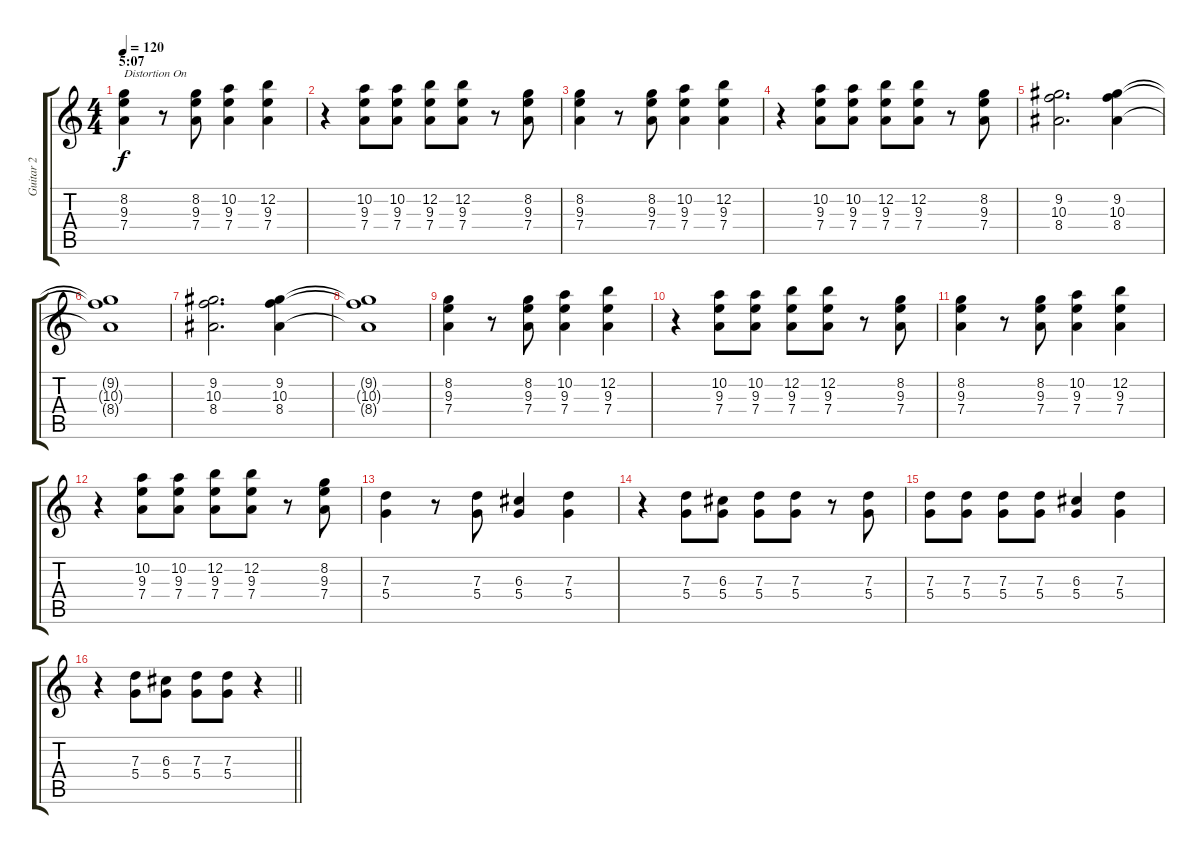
\track ("Guitar 2" "Guitar 2") {instrument acousticguitarsteel}
\staff {score tabs}
\tuning (E4 B3 G3 D3 A2 D2) {hide}
\ts (4 4)
\section ("" "5:07")
\tempo 120
\clef g2
\ks c
(8.2 9.3 7.4).4{txt "Distortion On" dy f volume 10 balance 4 instrument distortionguitar} r.8 (8.2 9.3 7.4).8 (10.2 9.3 7.4).4 (12.2 9.3 7.4).4 |
r.4 (10.2 9.3 7.4).8 (10.2 9.3 7.4).8 (12.2 9.3 7.4).8 (12.2 9.3 7.4).8 r.8 (8.2 9.3 7.4).8 |
(8.2 9.3 7.4).4 r.8 (8.2 9.3 7.4).8 (10.2 9.3 7.4).4 (12.2 9.3 7.4).4 |
r.4 (10.2 9.3 7.4).8 (10.2 9.3 7.4).8 (12.2 9.3 7.4).8 (12.2 9.3 7.4).8 r.8 (8.2 9.3 7.4).8 |
(9.2 10.3 8.4).2{d} (9.2 10.3 8.4).4 |
(9.2{t} 10.3{t} 8.4{t}).1 |
(9.2 10.3 8.4).2{d} (9.2 10.3 8.4).4 |
(9.2{t} 10.3{t} 8.4{t}).1 |
(8.2 9.3 7.4).4 r.8 (8.2 9.3 7.4).8 (10.2 9.3 7.4).4 (12.2 9.3 7.4).4 |
r.4 (10.2 9.3 7.4).8 (10.2 9.3 7.4).8 (12.2 9.3 7.4).8 (12.2 9.3 7.4).8 r.8 (8.2 9.3 7.4).8 |
(8.2 9.3 7.4).4 r.8 (8.2 9.3 7.4).8 (10.2 9.3 7.4).4 (12.2 9.3 7.4).4 |
r.4 (10.2 9.3 7.4).8 (10.2 9.3 7.4).8 (12.2 9.3 7.4).8 (12.2 9.3 7.4).8 r.8 (8.2 9.3 7.4).8 |
(7.3 5.4).4 r.8 (7.3 5.4).8 (6.3 5.4).4 (7.3 5.4).4 |
r.4 (7.3 5.4).8 (6.3 5.4).8 (7.3 5.4).8 (7.3 5.4).8 r.8 (7.3 5.4).8 |
(7.3 5.4).8 (7.3 5.4).8 (7.3 5.4).8 (7.3 5.4).8 (6.3 5.4).4 (7.3 5.4).4 |
\barLineRight lightlight
r.4 (7.3 5.4).8 (6.3 5.4).8 (7.3 5.4).8 (7.3 5.4).8 r.4
